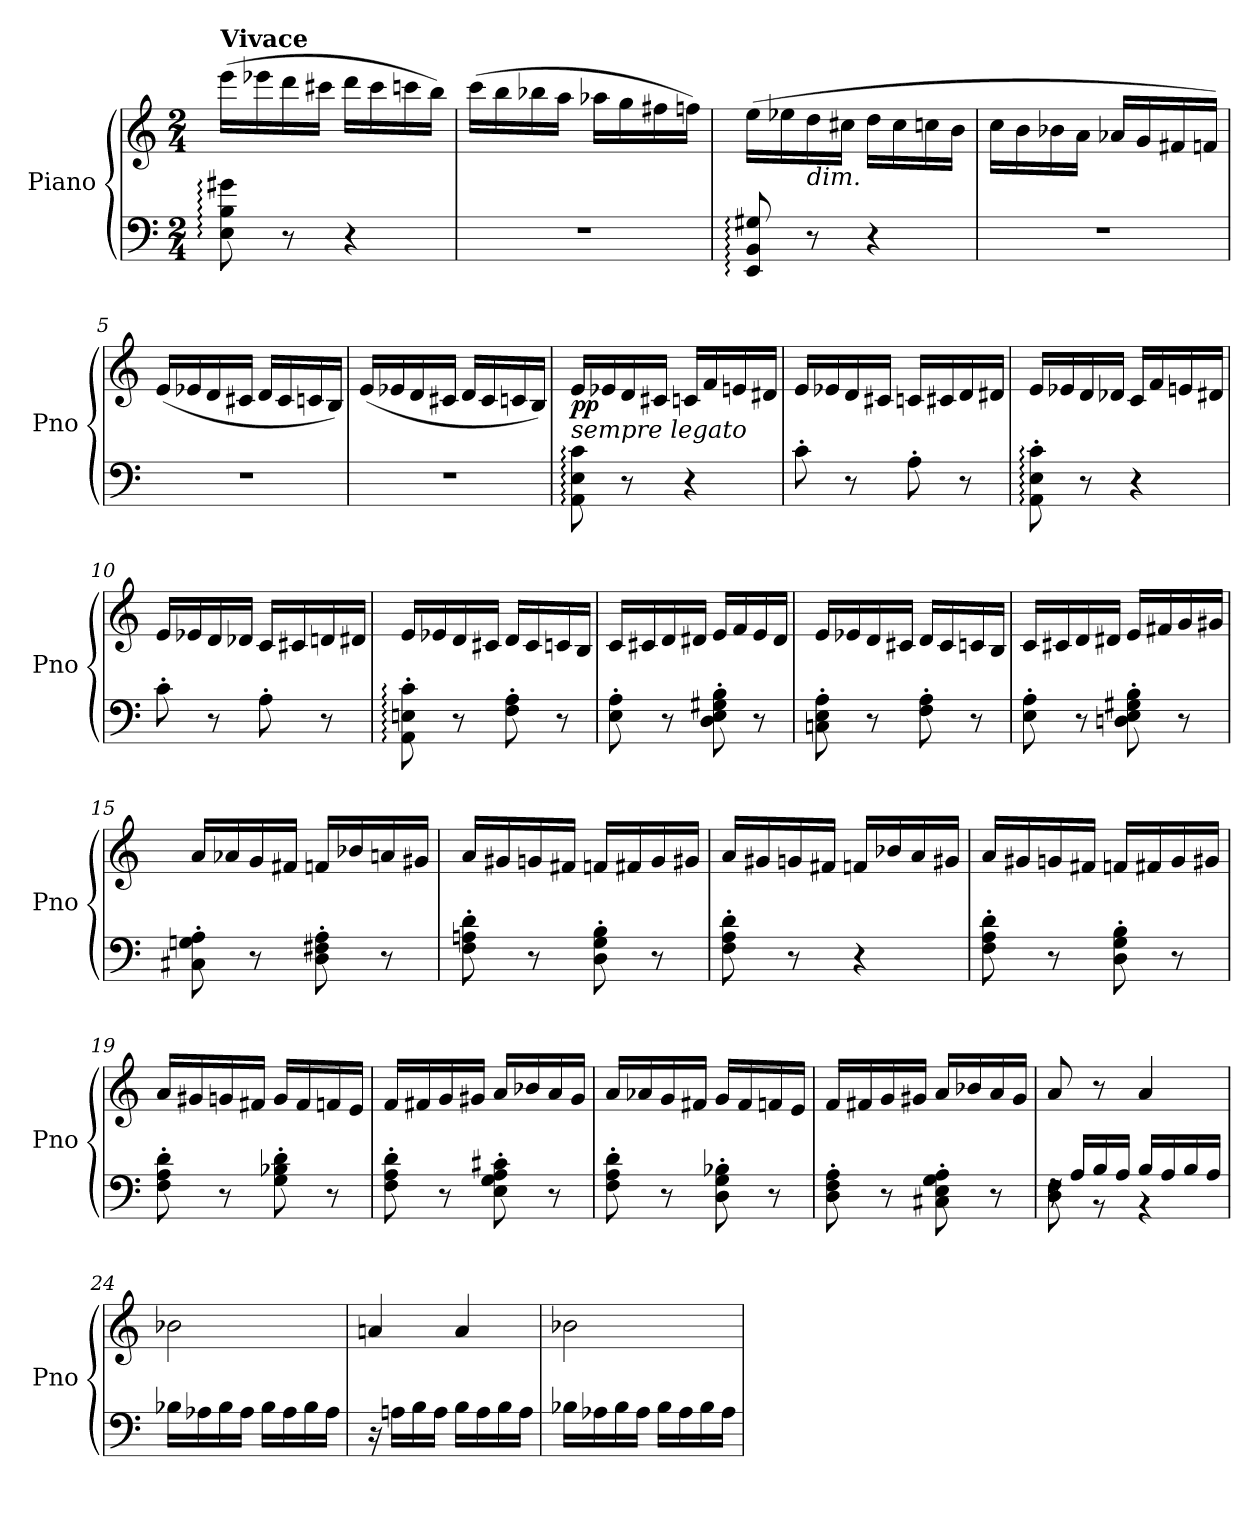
**kern	**kern	**dynam
*part1	*part1	*part1
*staff2	*staff1	*staff1/2
*I"Piano	*	*
*I'Pno	*	*
*clefF4	*clefG2	*
*k[]	*k[]	*
*M2/4	*M2/4	*
=1	=1	=1
!	!LO:TX:a:B:t=Vivace	!
8E\: 8B\: 8g#X\:	(>16eee\LL	.
.	16eee-X\	.
8r	16ddd\	.
.	16ccc#X\JJ	.
4r	16ddd\LL	.
.	16ccc#\	.
.	16cccn\	.
.	16bb\JJ)	.
=2	=2	=2
2r	(>16ccc\LL	.
.	16bb\	.
.	16bb-X\	.
.	16aa\JJ	.
.	16aa-X\LL	.
.	16gg\	.
.	16ff#X\	.
.	16ffn\JJ)	.
=3	=3	=3
8EE/: 8BB/: 8G#X/:	(>16ee\LL	.
.	16ee-X\	.
!	!LO:TX:b:i:t=dim.	!
8r	16dd\	.
.	16cc#X\JJ	.
4r	16dd\LL	.
.	16cc#\	.
.	16ccn\	.
.	16b\JJ	.
=4	=4	=4
2r	16cc\LL	.
.	16b\	.
.	16b-X\	.
.	16a\JJ	.
.	16a-X/LL	.
.	16g/	.
.	16f#X/	.
.	16fn/JJ)	.
!!LO:LB:g=z
=5	=5	=5
2r	(<16e/LL	.
.	16e-X/	.
.	16d/	.
.	16c#X/JJ	.
.	16d/LL	.
.	16c#/	.
.	16cn/	.
.	16B/JJ)	.
=6	=6	=6
2r	(<16e/LL	.
.	16e-X/	.
.	16d/	.
.	16c#X/JJ	.
.	16d/LL	.
.	16c#/	.
.	16cn/	.
.	16B/JJ)	.
=7	=7	=7
!	!LO:TX:b:i:t=sempre legato	!
!	!	!LO:DY:b
8AA\: 8E\: 8c\:	16e/LL	pp
.	16e-X/	.
8r	16d/	.
.	16c#X/JJ	.
4r	16cn/LL	.
.	16f/	.
.	16en/	.
.	16d#X/JJ	.
=8	=8	=8
8c'\	16e/LL	.
.	16e-X/	.
8r	16d/	.
.	16c#X/JJ	.
8A'\	16cn/LL	.
.	16c#X/	.
8r	16d/	.
.	16d#X/JJ	.
!!LO:LB:g=z
=9	=9	=9
8AA\:' 8E\:' 8c\:'	16e/LL	.
.	16e-X/	.
8r	16d/	.
.	16d-X/JJ	.
4r	16c/LL	.
.	16f/	.
.	16en/	.
.	16d#X/JJ	.
=10	=10	=10
8c'\	16e/LL	.
.	16e-X/	.
8r	16d/	.
.	16d-X/JJ	.
8A'\	16c/LL	.
.	16c#X/	.
8r	16dn/	.
.	16d#X/JJ	.
=11	=11	=11
8AA\:' 8En\:' 8c\:'	16e/LL	.
.	16e-X/	.
8r	16d/	.
.	16c#X/JJ	.
8F\' 8A\'	16d/LL	.
.	16c#/	.
8r	16cn/	.
.	16B/JJ	.
=12	=12	=12
8E\' 8A\'	16c/LL	.
.	16c#X/	.
8r	16d/	.
.	16d#X/JJ	.
8D\' 8E\' 8G#X\' 8B\'	16e/LL	.
.	16f/	.
8r	16e/	.
.	16d#/JJ	.
!!LO:LB:g=z
=13	=13	=13
8Cn\' 8E\' 8A\'	16e/LL	.
.	16e-X/	.
8r	16d/	.
.	16c#X/JJ	.
8F\' 8A\'	16d/LL	.
.	16c#/	.
8r	16cn/	.
.	16B/JJ	.
=14	=14	=14
8E\' 8A\'	16c/LL	.
.	16c#X/	.
8r	16d/	.
.	16d#X/JJ	.
8Dn\' 8E\' 8G#X\' 8B\'	16e/LL	.
.	16f#X/	.
8r	16g/	.
.	16g#X/JJ	.
=15	=15	=15
8C#X\' 8Gn\' 8A\'	16a/LL	.
.	16a-X/	.
8r	16g/	.
.	16f#X/JJ	.
8D\' 8F#X\' 8A\'	16fn/LL	.
.	16b-X/	.
8r	16an/	.
.	16g#X/JJ	.
!!LO:LB:g=z
=16	=16	=16
8F\' 8An\' 8d\'	16a/LL	.
.	16g#X/	.
8r	16gn/	.
.	16f#X/JJ	.
8D\' 8G\' 8B\'	16fn/LL	.
.	16f#X/	.
8r	16g/	.
.	16g#X/JJ	.
!!LO:LB:g=z
=17	=17	=17
8F\' 8A\' 8d\'	16a/LL	.
.	16g#X/	.
8r	16gn/	.
.	16f#X/JJ	.
4r	16fn/LL	.
.	16b-X/	.
.	16a/	.
.	16g#X/JJ	.
=18	=18	=18
8F\' 8A\' 8d\'	16a/LL	.
.	16g#X/	.
8r	16gn/	.
.	16f#X/JJ	.
8D\' 8G\' 8B\'	16fn/LL	.
.	16f#X/	.
8r	16g/	.
.	16g#X/JJ	.
=19	=19	=19
8F\' 8A\' 8d\'	16a/LL	.
.	16g#X/	.
8r	16gn/	.
.	16f#X/JJ	.
8G\' 8B-X\' 8d\'	16g/LL	.
.	16f#/	.
8r	16fn/	.
.	16e/JJ	.
=20	=20	=20
8F\' 8A\' 8d\'	16f/LL	.
.	16f#X/	.
8r	16g/	.
.	16g#X/JJ	.
8E\' 8G\' 8A\' 8c#X\'	16a/LL	.
.	16b-X/	.
8r	16a/	.
.	16g#/JJ	.
!!LO:PB:g=z
=21	=21	=21
8F\' 8A\' 8d\'	16a/LL	.
.	16a-X/	.
8r	16g/	.
.	16f#X/JJ	.
8D\' 8G\' 8B-X\'	16g/LL	.
.	16f#/	.
8r	16fn/	.
.	16e/JJ	.
=22	=22	=22
8D\' 8F\' 8A\'	16f/LL	.
.	16f#X/	.
8r	16g/	.
.	16g#X/JJ	.
8C#X\' 8E\' 8G\' 8A\'	16a/LL	.
.	16b-X/	.
8r	16a/	.
.	16g#/JJ	.
=23	=23	=23
*^	*	*
16rF	8D\ 8F\	8a/	.
16A/LL	.	.	.
16B/	8r	8r	.
16A/JJ	.	.	.
16B/LL	4r	4a/	.
16A/	.	.	.
16B/	.	.	.
16A/JJ	.	.	.
*v	*v	*	*
=24	=24	=24
16B-X\LL	2b-X\	.
16A-X\	.	.
16B-\	.	.
16A-\JJ	.	.
16B-\LL	.	.
16A-\	.	.
16B-\	.	.
16A-\JJ	.	.
=25	=25	=25
16r	4an/	.
16An\LL	.	.
16B\	.	.
16A\JJ	.	.
16B\LL	4a/	.
16A\	.	.
16B\	.	.
16A\JJ	.	.
!!LO:PB:g=z
=26	=26	=26
16B-X\LL	2b-X\	.
16A-X\	.	.
16B-\	.	.
16A-\JJ	.	.
16B-\LL	.	.
16A-\	.	.
16B-\	.	.
16A-\JJ	.	.
=	=	=
*-	*-	*-
